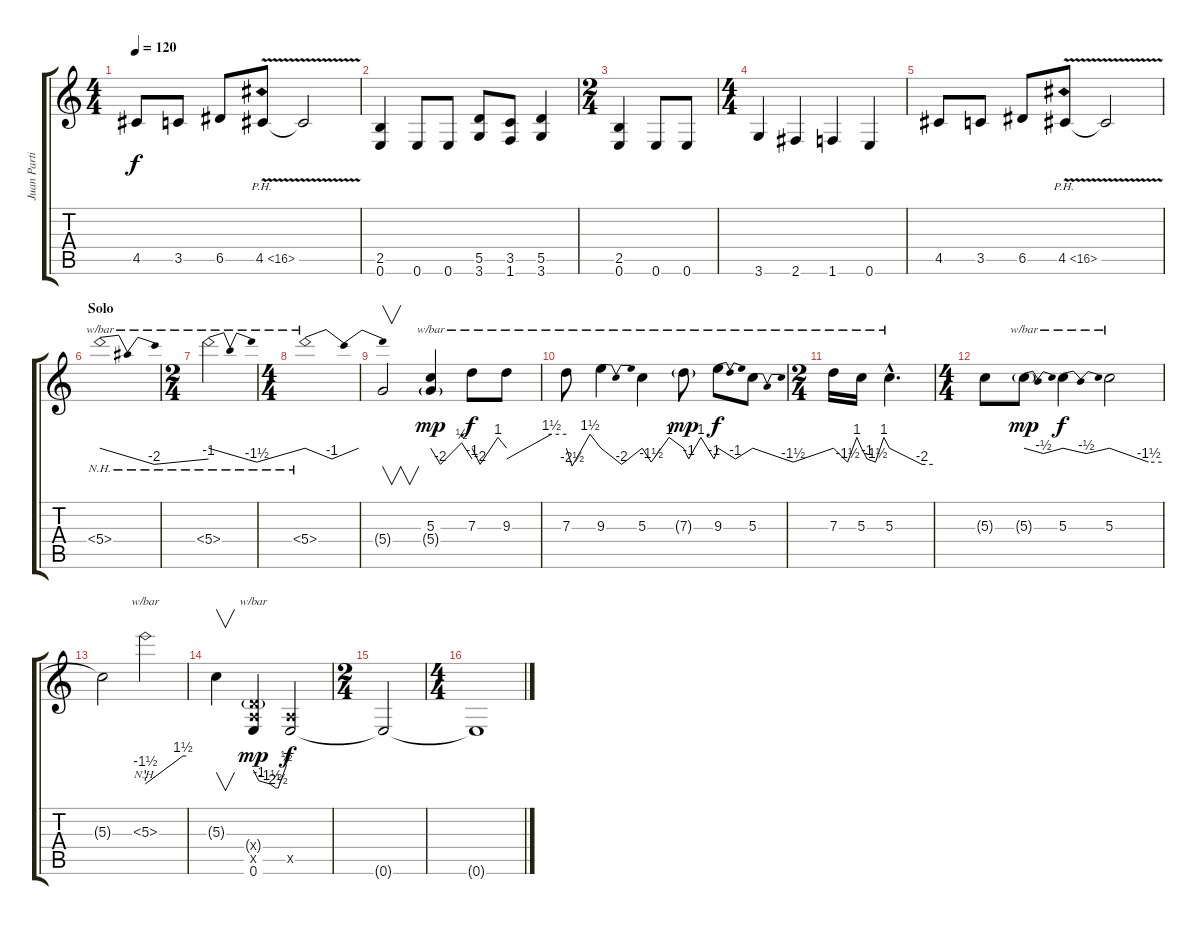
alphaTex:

\track ("Juan Partida" "Juan Parti") {instrument distortionguitar}
\staff {score tabs}
\tuning (E4 B3 G3 D3 A2 E2) {hide}
\ts (4 4)
\tempo 120
\clef g2
\ks c
4.5.8{dy f} 3.5.8 6.5.8 4.5{ph 12 v}.8 4.5{t}.2 |
(2.5 0.6).4 0.6.8 0.6.8 (5.5 3.6).8 (3.5 1.6).8 (5.5 3.6).4 |
\ts (2 4)
(2.5 0.6).4 0.6.8 0.6.8 |
\ts (4 4)
3.6.4 2.6.4 1.6.4 0.6.4 |
4.5.8 3.5.8 6.5.8 4.5{ph 12 v}.8 4.5{t}.2 |
\section ("" "Solo")
5.4{nh}.1{tbe (dip default 0 0 45 -8 60 -4)} |
\ts (2 4)
5.4{nh}.2{tbe (dip default 0 0 50 -6 60 0)} |
\ts (4 4)
5.4{nh}.1{tbe (dip default 0 0 30 -4 50 -4 60 0)} |
5.4{t}.2{v} (5.3 5.4{g}).4{tbe (custom default 0 0 14 -8 45 2 60 -4) dy mp} 7.3.8{tbe (custom default 0 0 14 -8 45 4 60 0) dy f} 9.3.8{tbe (custom default 0 -4 45 6 60 6)} |
7.3.8{tbe (custom default 0 0 10 -10 41 6 60 0)} 9.3.4{tbe (dip default 0 0 30 -8 60 0)} 5.3.4{tbe (custom default 0 0 13 -6 39 4 60 0)} 7.3{g}.8{tbe (custom default 0 0 9 -4 30 4 53 -4 60 0) dy mp} 9.3.8{tbe (dip default 0 0 30 -4 60 0) dy f} 5.3.8{tbe (dip default 0 0 45 -6 60 0)} |
\ts (2 4)
7.3.16{tbe (custom default 0 0 30 -6 50 4 60 0)} 5.3.16{tbe (custom default 0 0 12 -4 30 -6 48 4 60 0)} 5.3{hac}.4{d tbe (custom default 0 0 45 -8 60 -8)} |
\ts (4 4)
5.3{t}.8 5.3{g}.8{tbe (dip default 0 0 30 -2 60 0) dy mp} 5.3.4{tbe (dip default 0 0 30 -2 60 0) dy f} 5.3.2{tbe (custom default 0 0 45 -6 60 -6)} |
5.3{t}.2 5.3{nh}.2{tbe (custom default 0 -6 55 6 60 6)} |
5.3{t}.4{v} (0.4{g x} 0.5{x} 0.6).4{tbe (custom default 0 0 10 -4 30 -6 40 -10 45 -10 60 2) dy mp} (0.5{x} 0.6{t}).2{dy f} |
\ts (2 4)
0.6{t}.2 |
\ts (4 4)
0.6{t}.1
